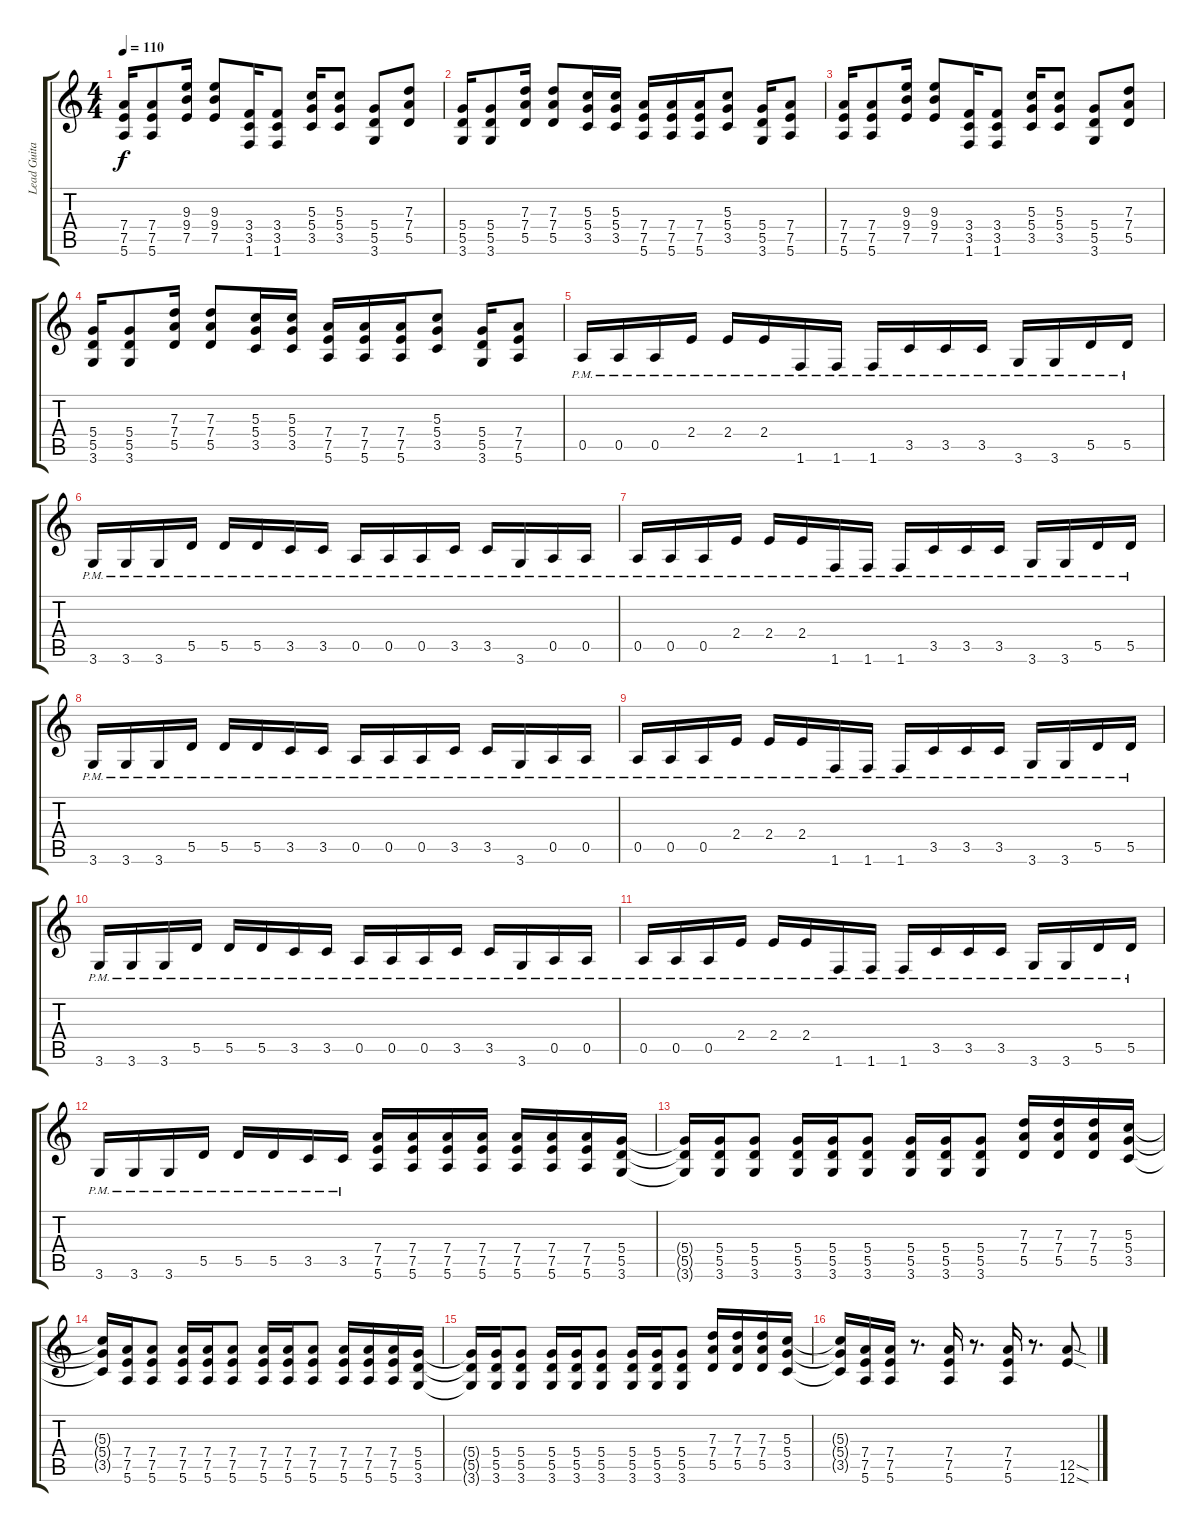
\track ("Lead Guitar" "Lead Guita") {instrument distortionguitar}
\staff {score tabs}
\tuning (E4 B3 G3 D3 A2 E2) {hide}
\ts (4 4)
\tempo 110
\clef g2
\ks c
(7.4 7.5 5.6).16{dy f volume 15} (7.4 7.5 5.6).8 (9.3 9.4 7.5).16 (9.3 9.4 7.5).8 (3.4 3.5 1.6).16 (3.4 3.5 1.6).8 (5.3 5.4 3.5).16 (5.3 5.4 3.5).8 (5.4 5.5 3.6).8 (7.3 7.4 5.5).8 |
(5.4 5.5 3.6).16 (5.4 5.5 3.6).8 (7.3 7.4 5.5).16 (7.3 7.4 5.5).8 (5.3 5.4 3.5).16 (5.3 5.4 3.5).16 (7.4 7.5 5.6).16 (7.4 7.5 5.6).16 (7.4 7.5 5.6).16 (5.3 5.4 3.5).8 (5.4 5.5 3.6).16 (7.4 7.5 5.6).8 |
(7.4 7.5 5.6).16 (7.4 7.5 5.6).8 (9.3 9.4 7.5).16 (9.3 9.4 7.5).8 (3.4 3.5 1.6).16 (3.4 3.5 1.6).8 (5.3 5.4 3.5).16 (5.3 5.4 3.5).8 (5.4 5.5 3.6).8 (7.3 7.4 5.5).8 |
(5.4 5.5 3.6).16 (5.4 5.5 3.6).8 (7.3 7.4 5.5).16 (7.3 7.4 5.5).8 (5.3 5.4 3.5).16 (5.3 5.4 3.5).16 (7.4 7.5 5.6).16 (7.4 7.5 5.6).16 (7.4 7.5 5.6).16 (5.3 5.4 3.5).8 (5.4 5.5 3.6).16 (7.4 7.5 5.6).8 |
0.5{pm}.16{volume 16} 0.5{pm}.16 0.5{pm}.16 2.4{pm}.16 2.4{pm}.16 2.4{pm}.16 1.6{pm}.16 1.6{pm}.16 1.6{pm}.16 3.5{pm}.16 3.5{pm}.16 3.5{pm}.16 3.6{pm}.16 3.6{pm}.16 5.5{pm}.16 5.5{pm}.16 |
3.6{pm}.16 3.6{pm}.16 3.6{pm}.16 5.5{pm}.16 5.5{pm}.16 5.5{pm}.16 3.5{pm}.16 3.5{pm}.16 0.5{pm}.16 0.5{pm}.16 0.5{pm}.16 3.5{pm}.16 3.5{pm}.16 3.6{pm}.16 0.5{pm}.16 0.5{pm}.16 |
0.5{pm}.16 0.5{pm}.16 0.5{pm}.16 2.4{pm}.16 2.4{pm}.16 2.4{pm}.16 1.6{pm}.16 1.6{pm}.16 1.6{pm}.16 3.5{pm}.16 3.5{pm}.16 3.5{pm}.16 3.6{pm}.16 3.6{pm}.16 5.5{pm}.16 5.5{pm}.16 |
3.6{pm}.16 3.6{pm}.16 3.6{pm}.16 5.5{pm}.16 5.5{pm}.16 5.5{pm}.16 3.5{pm}.16 3.5{pm}.16 0.5{pm}.16 0.5{pm}.16 0.5{pm}.16 3.5{pm}.16 3.5{pm}.16 3.6{pm}.16 0.5{pm}.16 0.5{pm}.16 |
0.5{pm}.16 0.5{pm}.16 0.5{pm}.16 2.4{pm}.16 2.4{pm}.16 2.4{pm}.16 1.6{pm}.16 1.6{pm}.16 1.6{pm}.16 3.5{pm}.16 3.5{pm}.16 3.5{pm}.16 3.6{pm}.16 3.6{pm}.16 5.5{pm}.16 5.5{pm}.16 |
3.6{pm}.16 3.6{pm}.16 3.6{pm}.16 5.5{pm}.16 5.5{pm}.16 5.5{pm}.16 3.5{pm}.16 3.5{pm}.16 0.5{pm}.16 0.5{pm}.16 0.5{pm}.16 3.5{pm}.16 3.5{pm}.16 3.6{pm}.16 0.5{pm}.16 0.5{pm}.16 |
0.5{pm}.16 0.5{pm}.16 0.5{pm}.16 2.4{pm}.16 2.4{pm}.16 2.4{pm}.16 1.6{pm}.16 1.6{pm}.16 1.6{pm}.16 3.5{pm}.16 3.5{pm}.16 3.5{pm}.16 3.6{pm}.16 3.6{pm}.16 5.5{pm}.16 5.5{pm}.16 |
3.6{pm}.16 3.6{pm}.16 3.6{pm}.16 5.5{pm}.16 5.5{pm}.16 5.5{pm}.16 3.5{pm}.16 3.5{pm}.16 (7.4 7.5 5.6).16{volume 15} (7.4 7.5 5.6).16 (7.4 7.5 5.6).16 (7.4 7.5 5.6).16 (7.4 7.5 5.6).16 (7.4 7.5 5.6).16 (7.4 7.5 5.6).16 (5.4 5.5 3.6).16 |
(5.4{t} 5.5{t} 3.6{t}).16 (5.4 5.5 3.6).16 (5.4 5.5 3.6).8 (5.4 5.5 3.6).16 (5.4 5.5 3.6).16 (5.4 5.5 3.6).8 (5.4 5.5 3.6).16 (5.4 5.5 3.6).16 (5.4 5.5 3.6).8 (7.3 7.4 5.5).16 (7.3 7.4 5.5).16 (7.3 7.4 5.5).16 (5.3 5.4 3.5).16 |
(5.3{t} 5.4{t} 3.5{t}).16 (7.4 7.5 5.6).16 (7.4 7.5 5.6).8 (7.4 7.5 5.6).16 (7.4 7.5 5.6).16 (7.4 7.5 5.6).8 (7.4 7.5 5.6).16 (7.4 7.5 5.6).16 (7.4 7.5 5.6).8 (7.4 7.5 5.6).16 (7.4 7.5 5.6).16 (7.4 7.5 5.6).16 (5.4 5.5 3.6).16 |
(5.4{t} 5.5{t} 3.6{t}).16 (5.4 5.5 3.6).16 (5.4 5.5 3.6).8 (5.4 5.5 3.6).16 (5.4 5.5 3.6).16 (5.4 5.5 3.6).8 (5.4 5.5 3.6).16 (5.4 5.5 3.6).16 (5.4 5.5 3.6).8 (7.3 7.4 5.5).16 (7.3 7.4 5.5).16 (7.3 7.4 5.5).16 (5.3 5.4 3.5).16 |
(5.3{t} 5.4{t} 3.5{t}).16 (7.4 7.5 5.6).16 (7.4 7.5 5.6).16 r.8{d} (7.4 7.5 5.6).16 r.8{d} (7.4 7.5 5.6).16 r.8{d} (12.5{sod} 12.6{sod}).8
